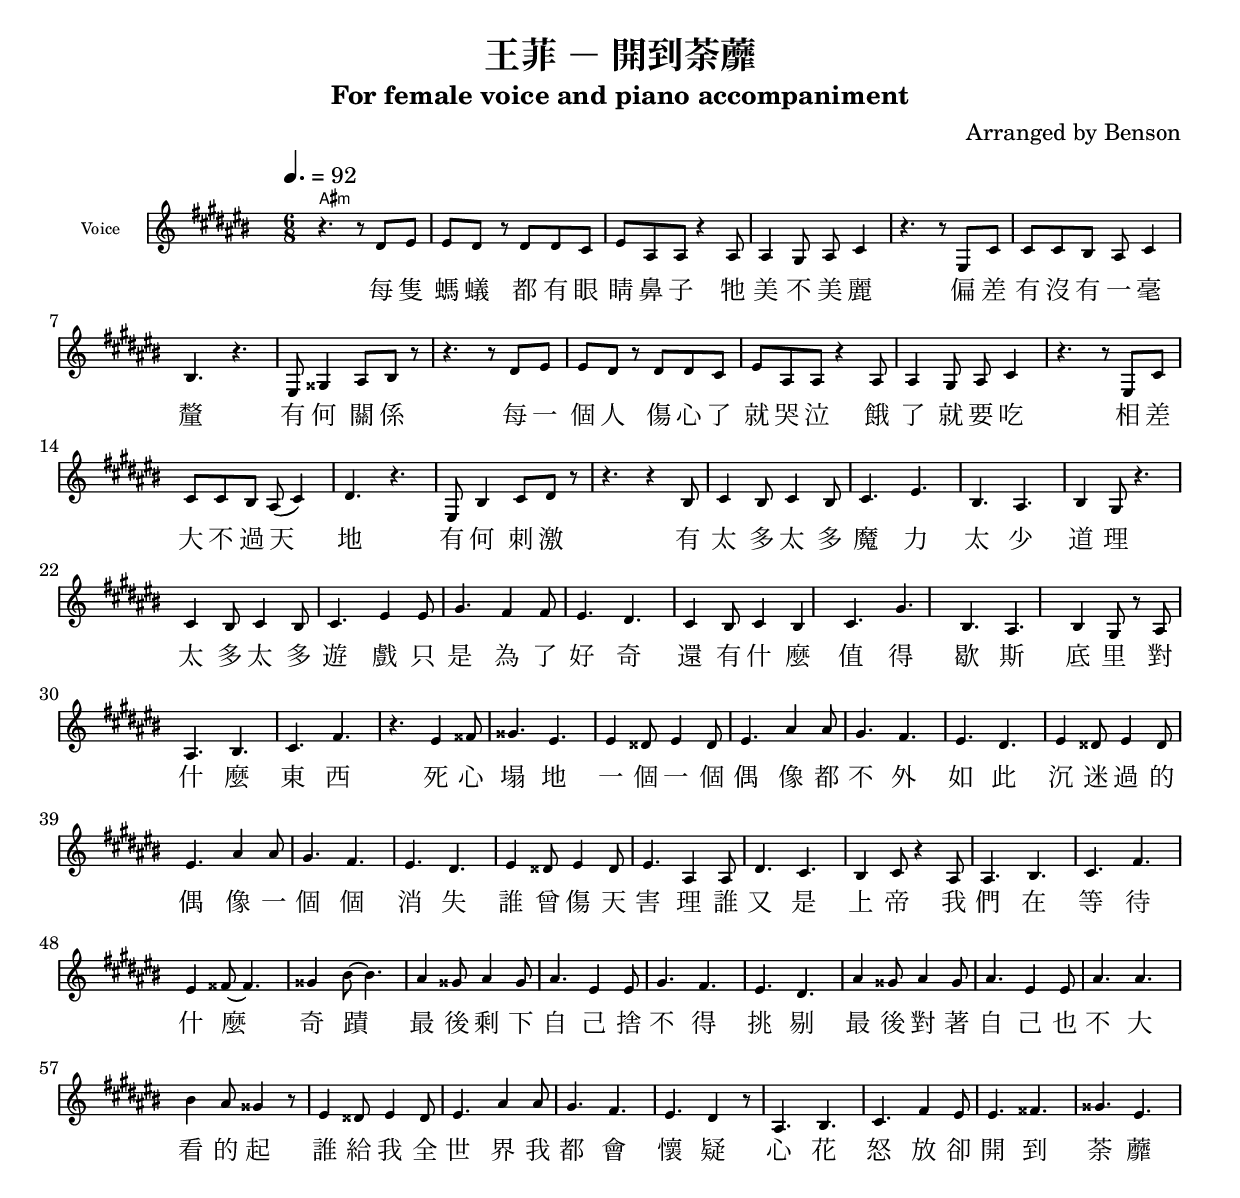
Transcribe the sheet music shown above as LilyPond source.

\version "2.18.2"

\header {
  title = "王菲 － 開到荼蘼"
  subtitle = "For female voice and piano accompaniment"
  arranger = "Arranged by Benson"
}

upper-midi = \relative c' {
  \set Staff.pedalSustainStyle = #'bracket
  \key ais \minor
  \clef treble
  \tempo 4 = 92
  \bar "|."
}

lower-midi = \relative c {
  \set Staff.pedalSustainStyle = #'bracket
  \key ais \minor
  \clef bass
  \bar "|."
}

upper-print = \relative c' {
  \set Staff.pedalSustainStyle = #'bracket
  \key ais \minor
  \clef treble
  \tempo 4. = 92
  \bar "|."
}

lower-print = \relative c {
  \set Staff.pedalSustainStyle = #'bracket
  \key ais \minor
  \clef bass
  \bar "|."
}

dynamics = {
  s1
}

guitarchords = \chordmode {
  ais1:m
}

lyricsmain = \lyricmode {
  每 隻 螞 蟻 都 有 眼 睛 鼻 子 牠 美 不 美 麗
  偏 差 有 沒 有 一 毫 釐 有 何 關 係
  每 一 個 人 傷 心 了 就 哭 泣 餓 了 就 要 吃
  相 差 大 不 過 天 地 有 何 刺 激

  有 太 多 太 多 魔 力 太 少 道 理
  太 多 太 多 遊 戲 只 是 為 了 好 奇
  還 有 什 麼 值 得 歇 斯 底 里
  對 什 麼 東 西 死 心 塌 地
  一 個 一 個 偶 像 都 不 外 如 此
  沉 迷 過 的 偶 像 一 個 個 消 失
  誰 曾 傷 天 害 理 誰 又 是 上 帝
  我 們 在 等 待 什 麼 奇 蹟
  最 後 剩 下 自 己 捨 不 得 挑 剔
  最 後 對 著 自 己 也 不 大 看 的 起
  誰 給 我 全 世 界 我 都 會 懷 疑
  心 花 怒 放 卻 開 到 荼 蘼

  每 隻 螞 蟻 都 有 眼 睛 鼻 子 牠 美 不 美 麗
  偏 差 有 沒 有 一 毫 釐 有 何 關 係
  每 一 個 人 傷 心 了 就 哭 泣 餓 了 就 要 吃
  相 差 大 不 過 天 地 有 何 刺 激

  有 太 多 太 多 魔 力 太 少 道 理
  太 多 太 多 遊 戲 只 是 為 了 好 奇
  還 有 什 麼 值 得 歇 斯 底 里
  對 什 麼 東 西 死 心 塌 地
  一 個 一 個 偶 像 都 不 外 如 此
  沉 迷 過 的 偶 像 一 個 個 消 失
  誰 曾 傷 天 害 理 誰 又 是 上 帝
  我 們 在 等 待 什 麼 奇 蹟
  最 後 剩 下 自 己 捨 不 得 挑 剔
  最 後 對 著 自 己 也 不 大 看 的 起
  誰 給 我 全 世 界 我 都 會 懷 疑
  心 花 怒 放 卻 開 到 荼 蘼

  一 個 一 個 一 個 人 誰 比 誰 美 麗
  一 個 一 個 一 個 人 誰 比 誰 甜 蜜
  一 個 一 個 一 個 人 誰 比 誰 容 易
  又 有 什 麼 了 不 起

  一 個 一 個 一 個 人 誰 比 誰 美 麗
  一 個 一 個 一 個 人 誰 比 誰 甜 蜜
  一 個 一 個 一 個 人 誰 比 誰 容 易
  又 有 什 麼 了 不 起

  每 隻 螞 蟻 和 誰 擦 身 而 過 都 那 麼 整 齊
  有 何 關 係
  每 一 個 人 碰 見 所 愛 的 人 都 心 有 餘 悸
}

melodya = \relative c' {
  r4. r8 dis eis eis dis r dis dis cis eis ais, ais r4 ais8 ais4 gis8 ais cis4
  r4. r8 eis, cis' cis cis bis ais cis4 bis4. r4. eis,8 gisis4 ais8 bis8 r
  r4. r8 dis eis eis dis r dis dis cis eis ais, ais r4 ais8 ais4 gis8 ais cis4
  r4. r8 eis, cis' cis cis bis ais( cis4) dis4. r4. eis,8 bis'4 cis8 dis8 r
}

melodyb = \relative c' {
  r4. r4 bis8
  cis4 bis8 cis4 bis8 cis4. eis bis ais bis4 gis8 r4.
  cis4 bis8 cis4 bis8 cis4. eis4 eis8 gis4. fis4 fis8 eis4. dis
  cis4 bis8 cis4 bis cis4. gis' bis, ais bis4 gis8 r
  ais8 ais4. bis cis fis r eis4 fisis8 gisis4. eis

  eis4 disis8 eis4 disis8 eis4. ais4 ais8 gis4. fis eis dis
  eis4 disis8 eis4 disis8 eis4. ais4 ais8 gis4. fis eis dis
  eis4 disis8 eis4 disis8 eis4. ais,4 ais8 dis4. cis bis4 cis8 r4
  ais8 ais4. bis cis fis eis4 fisis8~ fisis4. gisis4 bis8~ bis4.

  ais4 gisis8 ais4 gisis8 ais4. eis4 eis8 gis4. fis eis dis
  ais'4 gisis8 ais4 gisis8 ais4. eis4 eis8 ais4. ais bis4 ais8 gisis4 r8
  eis4 disis8 eis4 disis8 eis4. ais4 ais8 gis4. fis eis dis4 r8
  ais4. bis cis fis4 eis8 eis4. fisis gisis eis
}

melody = \relative c' {
  \key ais \minor
  \clef treble
  \time 6/8
  \melodya
  \melodyb
}


\book {
\score {
  <<
    \new ChordNames {
      \guitarchords
    }
    \new Staff = "melodystaff" <<
      \set Staff.midiInstrument = #"choir aahs"
      \set Staff.instrumentName = #"Voice"
      \new Voice = "melody" {
        \melody
      }
      \context Lyrics = "lyrics" { \lyricsto "melody" { \lyricsmain } }
    >>
    \new PianoStaff <<
      \set Staff.midiInstrument = #"acoustic grand"
      \set Staff.instrumentName = #"Piano"
      \new Staff = "right" { \upper-midi }
      \new Staff = "left" { \lower-midi }
    >>
  >>
  \midi {
    \context {
      \ChordNameVoice \remove Note_performer
    }
  }
}
}
\book {
\score {
  <<
    \new ChordNames {
      \set chordChanges = ##t
      \guitarchords
    }
    \new Staff = "melodystaff" \with {
      fontSize = #-3
      \override StaffSymbol.staff-space = #(magstep -3)
    }
    <<
      \set Staff.midiInstrument = #"choir aahs"
      \set Staff.instrumentName = #"Voice"
      \new Voice = "melody" {
        \melody
      }
      \context Lyrics = "lyrics" { \lyricsto "melody" { \lyricsmain } }
    >>
    \new PianoStaff <<
      \set Staff.midiInstrument = #"acoustic grand"
      \set Staff.instrumentName = #"Piano"
      \new Staff = "right" { \upper-print }
      \new Dynamics = "Dynamics_pf" \dynamics
      \new Staff = "left" { \lower-print }
    >>
  >>
  \layout {
    \context {
      % add the RemoveEmptyStaffContext that erases rest-only staves
      \Staff \RemoveEmptyStaves
    }
    \context {
      % add the RemoveEmptyStaffContext that erases rest-only staves
      \Dynamics \RemoveEmptyStaves
    }
    \context {
      \Score
      % Remove all-rest staves also in the first system
      \override VerticalAxisGroup.remove-first = ##t
      % If only one non-empty staff in a system exists, still print the starting bar
      \override SystemStartBar.collapse-height = #1
    }
    \context {
      \ChordNames
      \override ChordName #'font-size = #-3
    }
  }
}
}

